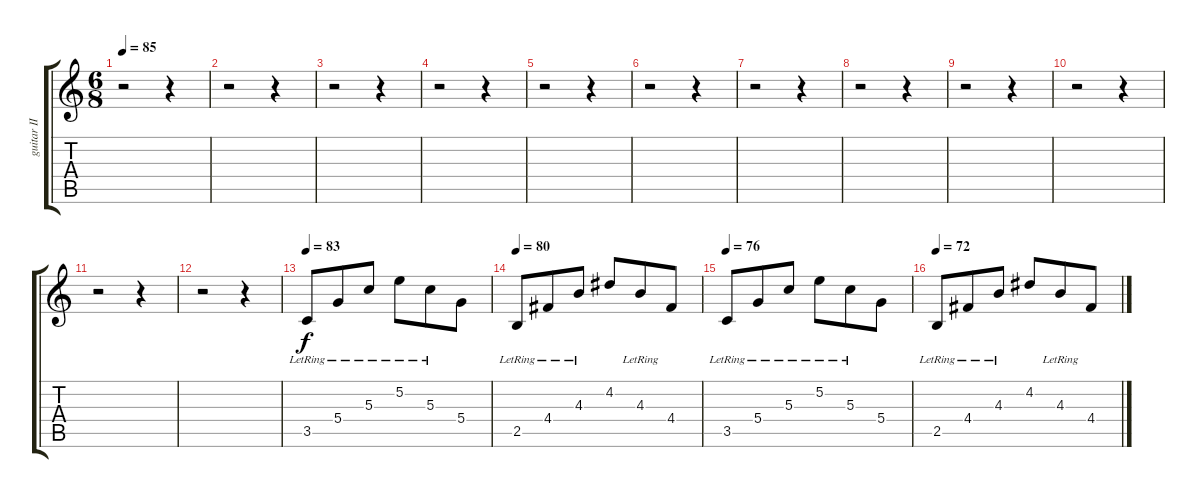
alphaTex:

\track ("guitar II" "guitar II") {instrument electricguitarclean}
\staff {score tabs}
\tuning (E4 B3 G3 D3 A2 E2) {hide}
\ts (6 8)
\tempo 85
\clef g2
\ks c
r.2{dy f} r.4 |
r.2 r.4 |
r.2 r.4 |
r.2 r.4 |
r.2 r.4 |
r.2 r.4 |
r.2 r.4 |
r.2 r.4 |
r.2 r.4 |
r.2 r.4 |
r.2 r.4 |
r.2 r.4 |
\tempo 83
3.5{lr}.8 5.4{lr}.8 5.3{lr}.8 5.2{lr}.8 5.3{lr}.8 5.4.8 |
\tempo 80
2.5{lr}.8 4.4{lr}.8 4.3{lr}.8 4.2.8 4.3{lr}.8 4.4.8 |
\tempo 76
3.5{lr}.8 5.4{lr}.8 5.3{lr}.8 5.2{lr}.8 5.3{lr}.8 5.4.8 |
\tempo 72
2.5{lr}.8 4.4{lr}.8 4.3{lr}.8 4.2.8 4.3{lr}.8 4.4.8
